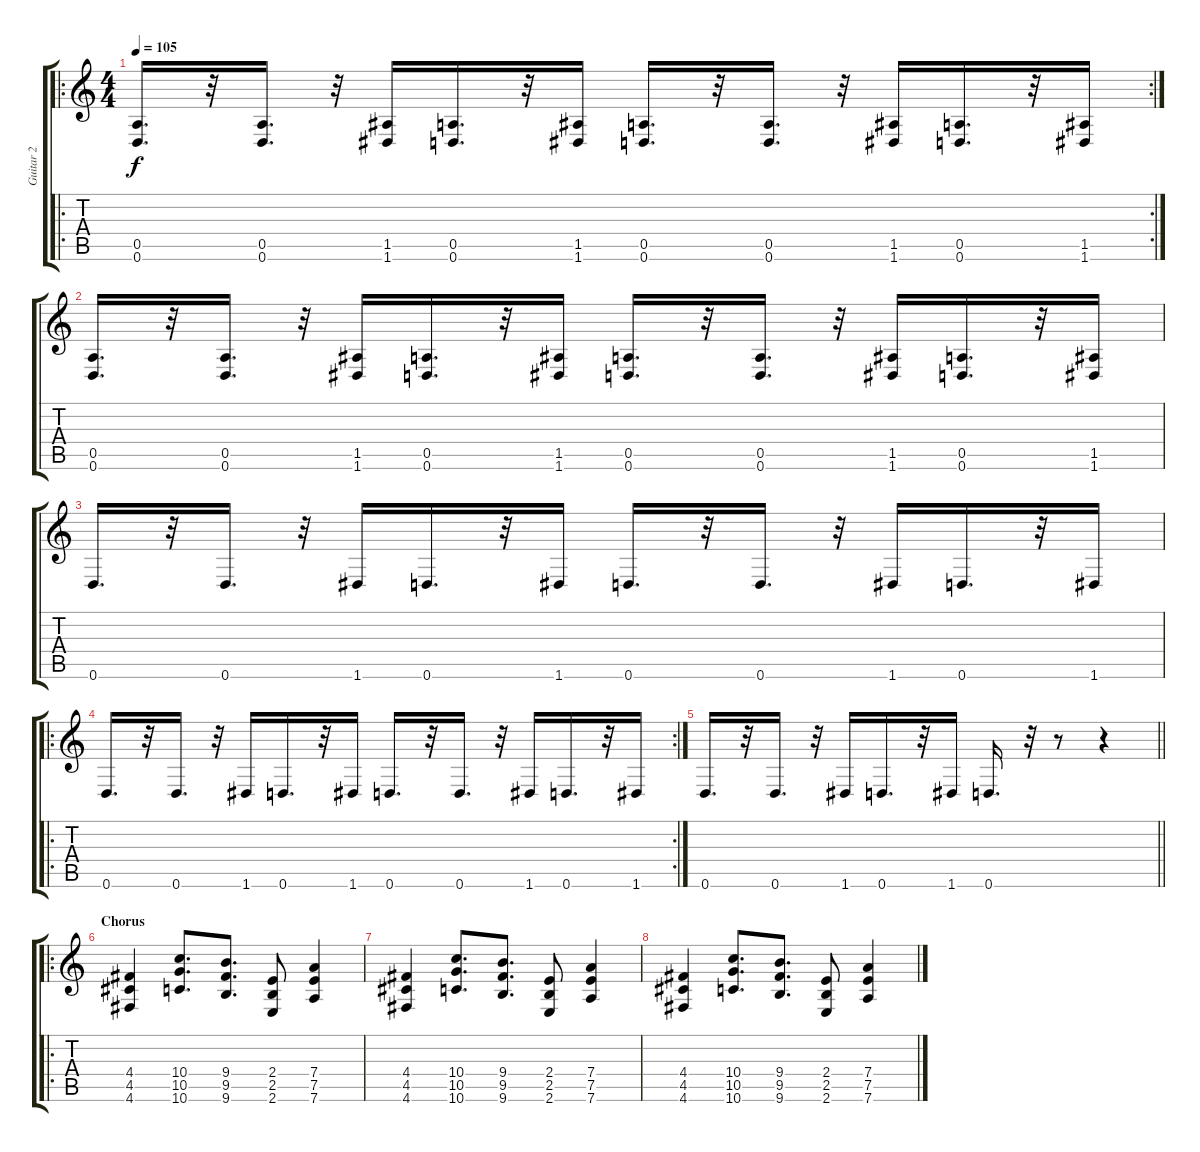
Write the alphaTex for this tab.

\track ("Guitar 2" "Guitar 2") {instrument distortionguitar}
\staff {score tabs}
\tuning (E4 B3 G3 D3 A2 D2) {hide}
\ro
\rc 2
\ts (4 4)
\tempo 105
\clef g2
\ks c
(0.5 0.6).16{d dy f} r.32 (0.5 0.6).16{d} r.32 (1.5 1.6).16 (0.5 0.6).16{d} r.32 (1.5 1.6).16 (0.5 0.6).16{d} r.32 (0.5 0.6).16{d} r.32 (1.5 1.6).16 (0.5 0.6).16{d} r.32 (1.5 1.6).16 |
(0.5 0.6).16{d} r.32 (0.5 0.6).16{d} r.32 (1.5 1.6).16 (0.5 0.6).16{d} r.32 (1.5 1.6).16 (0.5 0.6).16{d} r.32 (0.5 0.6).16{d} r.32 (1.5 1.6).16 (0.5 0.6).16{d} r.32 (1.5 1.6).16 |
0.6.16{d} r.32 0.6.16{d} r.32 1.6.16 0.6.16{d} r.32 1.6.16 0.6.16{d} r.32 0.6.16{d} r.32 1.6.16 0.6.16{d} r.32 1.6.16 |
\ro
\rc 2
0.6.16{d} r.32 0.6.16{d} r.32 1.6.16 0.6.16{d} r.32 1.6.16 0.6.16{d} r.32 0.6.16{d} r.32 1.6.16 0.6.16{d} r.32 1.6.16 |
\barLineRight lightlight
0.6.16{d} r.32 0.6.16{d} r.32 1.6.16 0.6.16{d} r.32 1.6.16 0.6.16{d} r.32 r.8 r.4 |
\ro
\section ("" "Chorus")
(4.4 4.5 4.6).4 (10.4 10.5 10.6).8{d} (9.4 9.5 9.6).8{d} (2.4 2.5 2.6).8 (7.4 7.5 7.6).4 |
(4.4 4.5 4.6).4 (10.4 10.5 10.6).8{d} (9.4 9.5 9.6).8{d} (2.4 2.5 2.6).8 (7.4 7.5 7.6).4 |
(4.4 4.5 4.6).4 (10.4 10.5 10.6).8{d} (9.4 9.5 9.6).8{d} (2.4 2.5 2.6).8 (7.4 7.5 7.6).4
